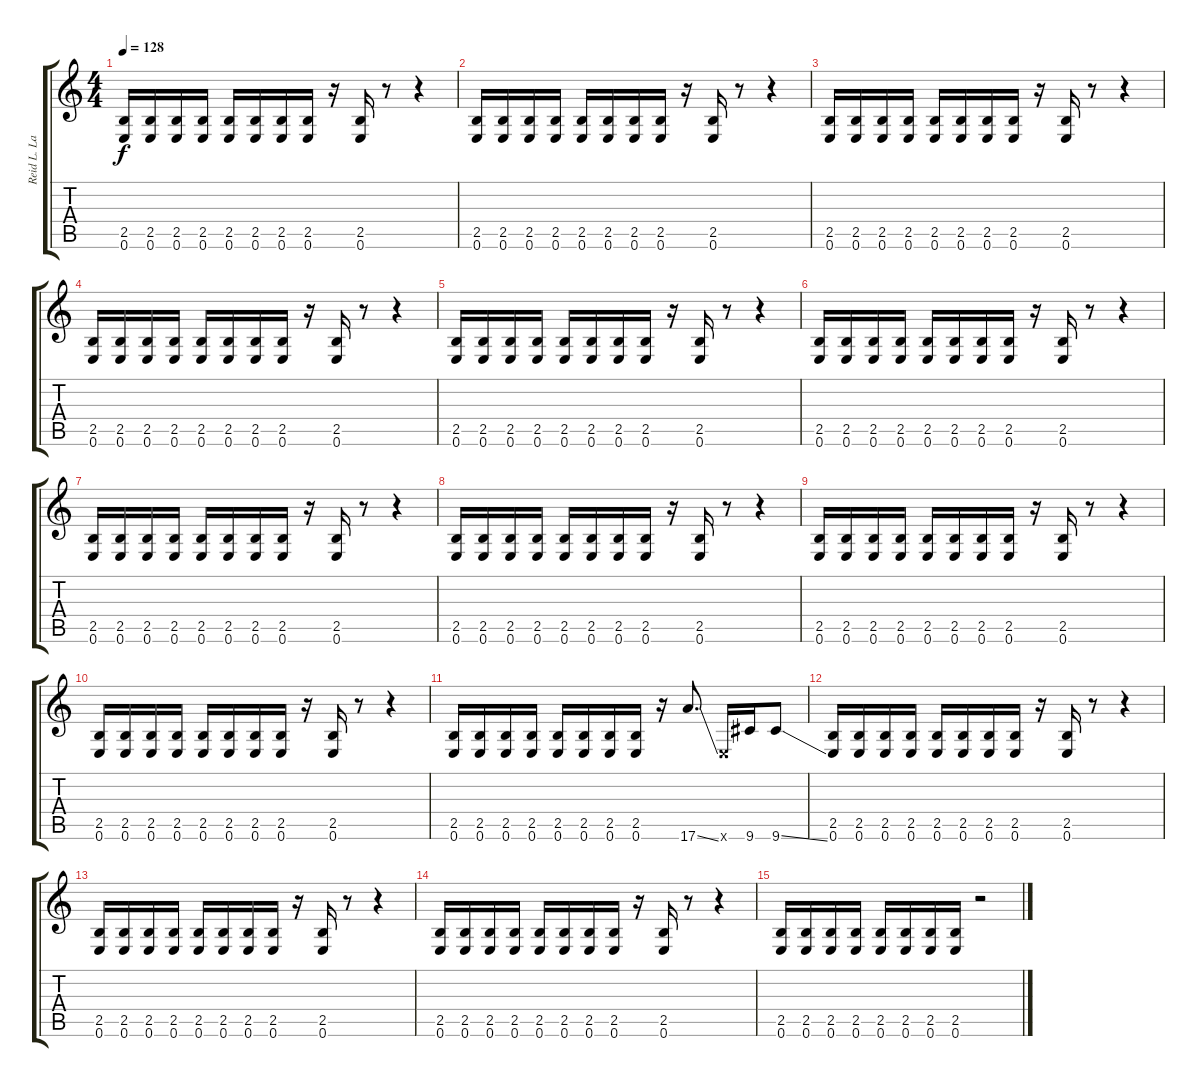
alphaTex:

\track ("Reid L. Lalonde" "Reid L. La") {instrument overdrivenguitar}
\staff {score tabs}
\tuning (E4 B3 G3 D3 A2 E2) {hide}
\ts (4 4)
\tempo 128
\clef g2
\ks c
(2.5 0.6).16{dy f} (2.5 0.6).16 (2.5 0.6).16 (2.5 0.6).16 (2.5 0.6).16 (2.5 0.6).16 (2.5 0.6).16 (2.5 0.6).16 r.16 (2.5 0.6).16 r.8 r.4 |
(2.5 0.6).16 (2.5 0.6).16 (2.5 0.6).16 (2.5 0.6).16 (2.5 0.6).16 (2.5 0.6).16 (2.5 0.6).16 (2.5 0.6).16 r.16 (2.5 0.6).16 r.8 r.4 |
(2.5 0.6).16 (2.5 0.6).16 (2.5 0.6).16 (2.5 0.6).16 (2.5 0.6).16 (2.5 0.6).16 (2.5 0.6).16 (2.5 0.6).16 r.16 (2.5 0.6).16 r.8 r.4 |
(2.5 0.6).16 (2.5 0.6).16 (2.5 0.6).16 (2.5 0.6).16 (2.5 0.6).16 (2.5 0.6).16 (2.5 0.6).16 (2.5 0.6).16 r.16 (2.5 0.6).16 r.8 r.4 |
(2.5 0.6).16 (2.5 0.6).16 (2.5 0.6).16 (2.5 0.6).16 (2.5 0.6).16 (2.5 0.6).16 (2.5 0.6).16 (2.5 0.6).16 r.16 (2.5 0.6).16 r.8 r.4 |
(2.5 0.6).16 (2.5 0.6).16 (2.5 0.6).16 (2.5 0.6).16 (2.5 0.6).16 (2.5 0.6).16 (2.5 0.6).16 (2.5 0.6).16 r.16 (2.5 0.6).16 r.8 r.4 |
(2.5 0.6).16 (2.5 0.6).16 (2.5 0.6).16 (2.5 0.6).16 (2.5 0.6).16 (2.5 0.6).16 (2.5 0.6).16 (2.5 0.6).16 r.16 (2.5 0.6).16 r.8 r.4 |
(2.5 0.6).16 (2.5 0.6).16 (2.5 0.6).16 (2.5 0.6).16 (2.5 0.6).16 (2.5 0.6).16 (2.5 0.6).16 (2.5 0.6).16 r.16 (2.5 0.6).16 r.8 r.4 |
(2.5 0.6).16 (2.5 0.6).16 (2.5 0.6).16 (2.5 0.6).16 (2.5 0.6).16 (2.5 0.6).16 (2.5 0.6).16 (2.5 0.6).16 r.16 (2.5 0.6).16 r.8 r.4 |
(2.5 0.6).16 (2.5 0.6).16 (2.5 0.6).16 (2.5 0.6).16 (2.5 0.6).16 (2.5 0.6).16 (2.5 0.6).16 (2.5 0.6).16 r.16 (2.5 0.6).16 r.8 r.4 |
(2.5 0.6).16 (2.5 0.6).16 (2.5 0.6).16 (2.5 0.6).16 (2.5 0.6).16 (2.5 0.6).16 (2.5 0.6).16 (2.5 0.6).16 r.16 17.6{ss}.8{d} 0.6{x}.16 9.6.16 9.6{ss}.8 |
(2.5 0.6).16 (2.5 0.6).16 (2.5 0.6).16 (2.5 0.6).16 (2.5 0.6).16 (2.5 0.6).16 (2.5 0.6).16 (2.5 0.6).16 r.16 (2.5 0.6).16 r.8 r.4 |
(2.5 0.6).16 (2.5 0.6).16 (2.5 0.6).16 (2.5 0.6).16 (2.5 0.6).16 (2.5 0.6).16 (2.5 0.6).16 (2.5 0.6).16 r.16 (2.5 0.6).16 r.8 r.4 |
(2.5 0.6).16 (2.5 0.6).16 (2.5 0.6).16 (2.5 0.6).16 (2.5 0.6).16 (2.5 0.6).16 (2.5 0.6).16 (2.5 0.6).16 r.16 (2.5 0.6).16 r.8 r.4 |
(2.5 0.6).16 (2.5 0.6).16 (2.5 0.6).16 (2.5 0.6).16 (2.5 0.6).16 (2.5 0.6).16 (2.5 0.6).16 (2.5 0.6).16 r.2
